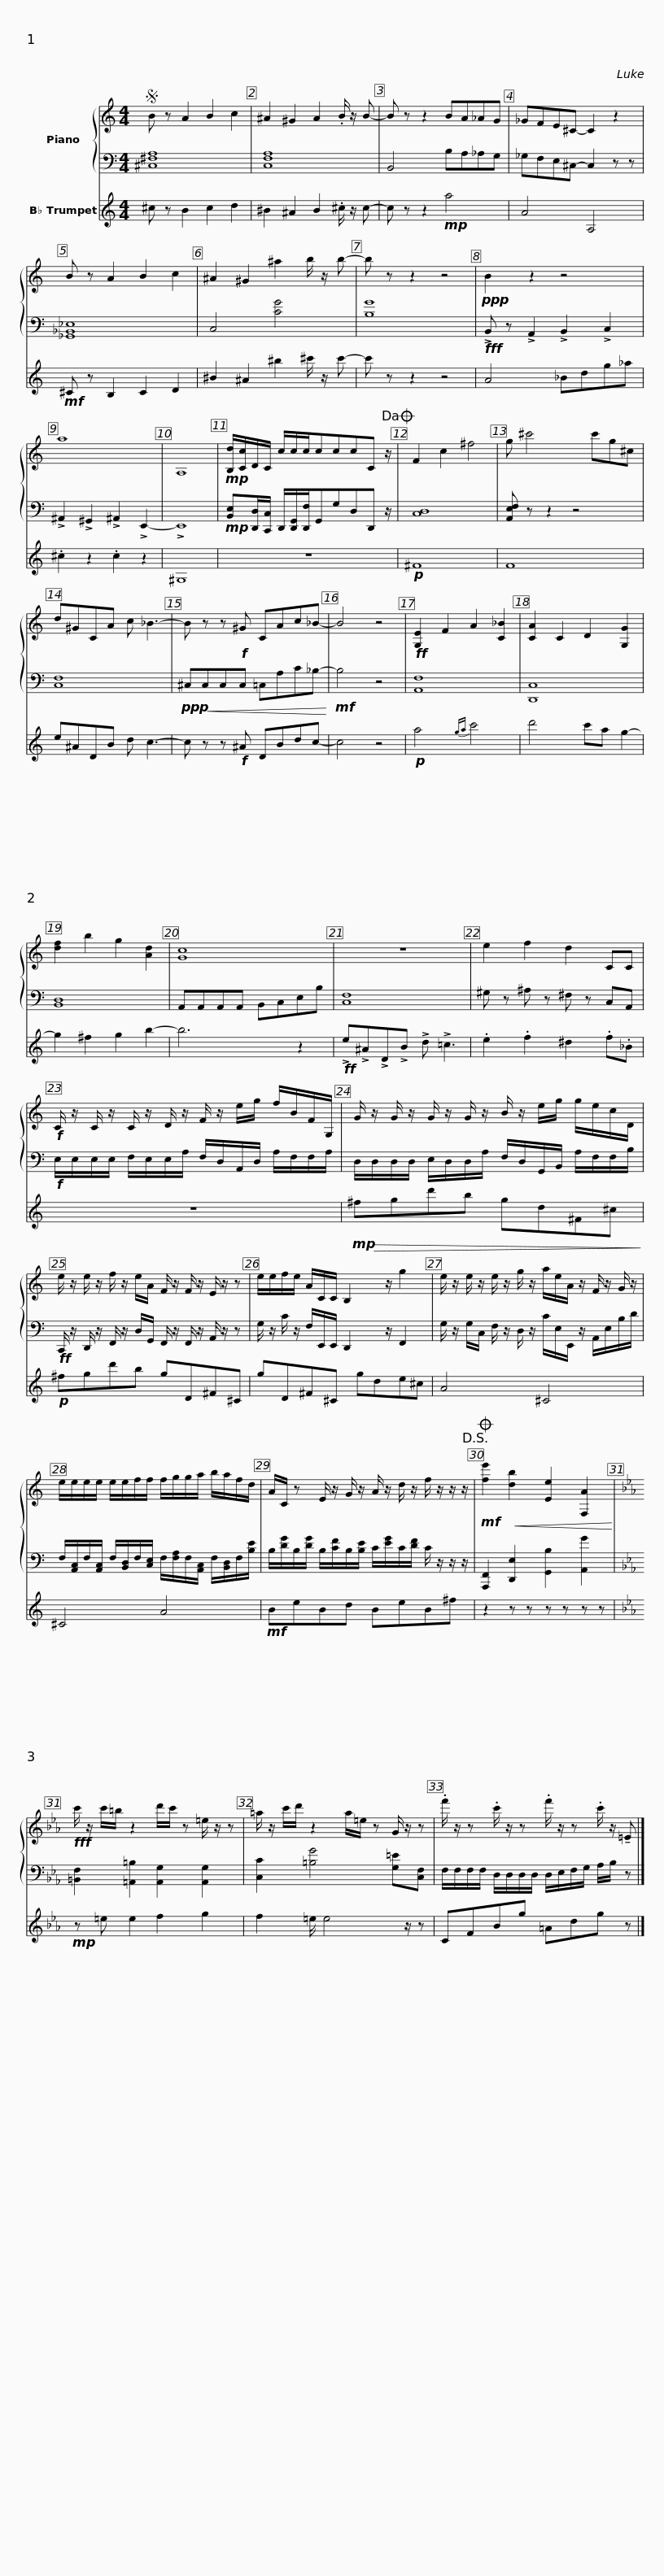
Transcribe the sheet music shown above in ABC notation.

X:1
%%score { 1 | 2 } 3
L:1/8
M:4/4
I:linebreak $
K:C
V:1 treble
V:2 bass
V:3 treble transpose=-2
V:1
S B z A2 B2 c2 | ^A2 ^G2 A2 .B/ z/ B- | B z z2 BA_AG | _GFE^C- C2 z2 | B z A2 B2 c2 |$ %5
 ^A2 ^G2 ^a2 b/ z/ b- | b z z2 z4 |!ppp! B2 z2 z4 | a8 | A,8 |$ %10
!mp! [B,d]/[Cc]/D/C/ c/c/c/cccC z/!dacoda! | F2 c2 ^f4 | g ^c'4 c'g^c | d^GCA c _B3- |$ B z z!f! ^G CAc_B- | %15
 B4 z4 |!ff! [G,E]2 F2 A2 [C_B]2 | [CA]2 C2 D2 [G,G]2 | [df]2 b2 g2 [Ad]2 | [Gc]8 |$ %20
 z8 | e2 f2 d2 CC |!f! C/ z/ C/ z/ C/ z/ D/ z/ F/ z/ e/g/ f/B/F/G,/ |$ G/ z/ G/ z/ G/ z/ G/ z/ B/ z/ e/g/ g/e/c/D/ | e/ z/ e/ z/ f/ z/ e/A/ F/ z/ F/ z/ E/ z/ z |$ %25
 e/e/f/e/ A/C/C/ B,2 z/ g2 | e/ z/ e/ z/ e/ z/ g/ z/ a/e/A/ z/ F/ z/ G/ z/ |$ e/e/e/e/ e/e/f/f/ f/g/g/a/ b/a/f/d/ | A/C/ z E/ z/ G/ z/ A/ z/ d/ z/ f/ z/ z/ z/!D.S.! |$O!mf! [fe']2!<(! [db]2 [Ee]2 [F,A]2!<)! | %30
[K:Eb]!fff! c'/ z/ c'/=b/ z2 d'/c'/ z =e/ z/ z | =a/ z/ c'/d'/ z2 a/=e/ z G/ z/ z |$ .f'/ z/ z .c'/ z/ z .f'/ z/ z .c'/ z/ !tenuto!=E |] %33
V:2
 [^C,^F,A,]8 | [C,F,A,]8 | B,,4 B,A,_A,G, | _G,F,E,^C,- C,2 z z | [_G,,_B,,_E,]8 |$ %5
 C,4 [CG]4 | [B,G]8 |!fff! !>!B,, z !>!A,,2 !>!B,,2 !>!C,2 | !>!^A,,2 !>!^G,,2 !>!^A,,2 !>!E,,2- | !>!E,,8 |$ %10
!mp! [B,,E,][D,,D,]/[C,,C,]/ D,,/[D,,G,,]/[D,,F,]/G,,G,D,D,, z/ | [C,D,]8 | [A,,E,F,] z z2 z4 | [C,F,]8 |$!ppp!!<(! ^C,C,C,C, =C,A,C_B,-!<)! | %15
!mf! B,4 z4 | [A,,F,]8 | [D,,C,]8 | [B,,D,]8 | A,,A,,A,,A,, B,,C,E,B, |$ %20
 [C,F,]8 | ^G, z ^A, z ^F, z C,A,, |!f! E,/E,/E,/E,/ F,/E,/E,/A,/ F,/D,/A,,/D,/ A,/F,/F,/A,/ |$ D,/D,/D,/D,/ E,/D,/D,/A,/ F,/D,/G,,/B,,/ A,/F,/F,/B,/ |!ff! C,,/ z/ D,,/ z/ F,,/ z/ D,/G,,/ F,,/ z/ F,,/ z/ A,,/ z/ z |$ %25
 G,/ z/ C/ z/ F,/E,,/E,,/ D,,2 z/ F,,2 | G,/ z/ G,/C,/ F,/ z/ D,/ z/ C/E,/E,,/ z/ A,,/E,/B,/D/ |$ F,/[A,,C,]/F,/[A,,C,]/ F,/[B,,D,]/F,/[C,E,]/ F,/[F,A,]/F,/[A,,C,]/ F,/[B,,D,]/F,/[B,E]/ | B,/[DG]/B,/[DG]/ B,/[CF]/B,/[B,E]/ C/[EG]/C/[DF]/ C/ z/ z/ z/ |$ [A,,,F,,]2 [D,,E,]2 [G,,B,]2 [A,,G]2 | %30
[K:Eb] [=B,,F,]2 [=A,,=B,]2 [A,,G,]2 [A,,G,]2 | [C,C]2 [=B,G]4 [G,=E][C,F,] |$ F,/F,/F,/F,/ D,/D,/D,/D,/ D,/E,/F,/G,/ A,/B,/ z |] %33
V:3
 ^c z B2 c2 d2 | ^B2 ^A2 B2 .^c/ z/ c- | c z z2!mp! a4 | A4 A,4 |!mf! ^C z B,2 C2 D2 |$ %5
 ^B2 ^A2 ^b2 ^c'/ z/ c'- | c' z z2 z4 | A4 _Bdg_a | .^c2 z2 .c2 z2 | ^G,8 |$ %10
 z8 |!p! ^F8 | F8 | e^ADB d c3- |$ c z z!f! ^A DBdc- | %15
 c4 z4 |!p! a4{ga} c'4 | d'4 c'a g2- | g2 ^f2 g2 b2- | b6 z2 |$ %20
!ff! !>!e!>!^A!>!D!>!B !>!d !>!=c3 | .e2 .f2 ^d2 .f._B | z8 |$!mp!!>(! ^fgd'b gd^F^c!>)! |!p! ^fgd'b gD^F^C |$ %25
 gD^F^C gde^c | A4 ^C4 |$ ^C4 A4 |!mf! BeBd BeB^f |$ z2 z z z z z z | %30
[K:Eb]!mp! z =e e2 f2 g2 | f2 =e/ e4 z/ z |$ CFBg =Adg z |] %33
